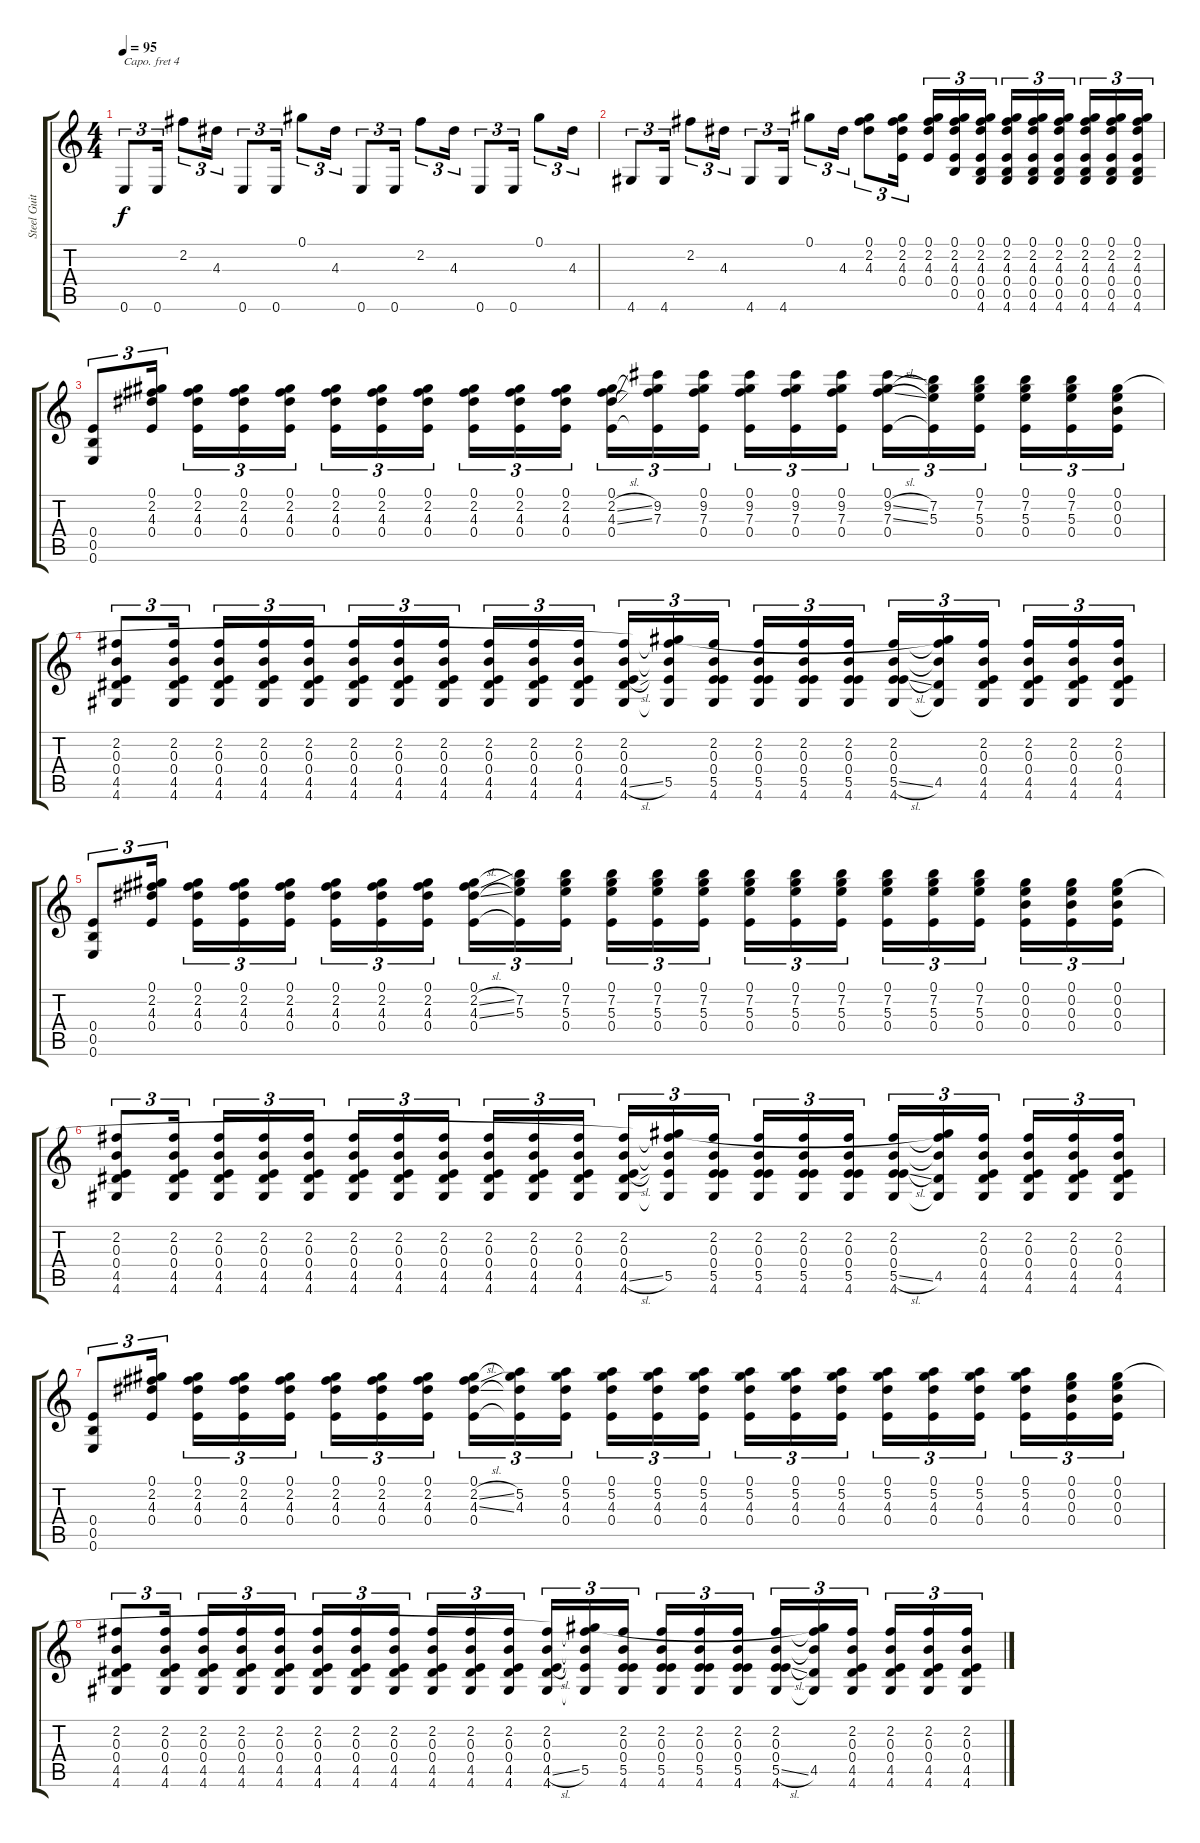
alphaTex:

\track ("Steel Guitar" "Steel Guit") {instrument acousticguitarsteel}
\staff {score tabs}
\capo 4
\tuning (E4 C4 G3 C3 G2 C2) {hide}
\ts (4 4)
\tempo 95
\clef g2
\ks c
0.6.8{tu (3 2) dy f} 0.6.16{tu (3 2)} 2.2.8{tu (3 2)} 4.3.16{tu (3 2)} 0.6.8{tu (3 2)} 0.6.16{tu (3 2)} 0.1.8{tu (3 2)} 4.3.16{tu (3 2)} 0.6.8{tu (3 2)} 0.6.16{tu (3 2)} 2.2.8{tu (3 2)} 4.3.16{tu (3 2)} 0.6.8{tu (3 2)} 0.6.16{tu (3 2)} 0.1.8{tu (3 2)} 4.3.16{tu (3 2)} |
4.6.8{tu (3 2)} 4.6.16{tu (3 2)} 2.2.8{tu (3 2)} 4.3.16{tu (3 2)} 4.6.8{tu (3 2)} 4.6.16{tu (3 2)} 0.1.8{tu (3 2)} 4.3.16{tu (3 2)} (0.1 2.2 4.3).8{tu (3 2)} (0.1 2.2 4.3 0.4).16{tu (3 2) beam splitsecondary} (0.1 2.2 4.3 0.4).16{tu (3 2)} (0.1 2.2 4.3 0.4 0.5).16{tu (3 2)} (0.1 2.2 4.3 0.4 0.5 4.6).16{tu (3 2)} (0.1 2.2 4.3 0.4 0.5 4.6).16{tu (3 2)} (0.1 2.2 4.3 0.4 0.5 4.6).16{tu (3 2)} (0.1 2.2 4.3 0.4 0.5 4.6).16{tu (3 2) beam splitsecondary} (0.1 2.2 4.3 0.4 0.5 4.6).16{tu (3 2)} (0.1 2.2 4.3 0.4 0.5 4.6).16{tu (3 2)} (0.1 2.2 4.3 0.4 0.5 4.6).16{tu (3 2)} |
(0.4 0.5 0.6).8{tu (3 2)} (0.1 2.2 4.3 0.4).16{tu (3 2) beam splitsecondary} (0.1 2.2 4.3 0.4).16{tu (3 2)} (0.1 2.2 4.3 0.4).16{tu (3 2)} (0.1 2.2 4.3 0.4).16{tu (3 2)} (0.1 2.2 4.3 0.4).16{tu (3 2)} (0.1 2.2 4.3 0.4).16{tu (3 2)} (0.1 2.2 4.3 0.4).16{tu (3 2) beam splitsecondary} (0.1 2.2 4.3 0.4).16{tu (3 2)} (0.1 2.2 4.3 0.4).16{tu (3 2)} (0.1 2.2 4.3 0.4).16{tu (3 2)} (0.1 2.2{sl} 4.3{sl} 0.4).16{tu (3 2)} (0.1{t} 9.2 7.3 0.4{t}).16{tu (3 2)} (0.1 9.2 7.3 0.4).16{tu (3 2) beam splitsecondary} (0.1 9.2 7.3 0.4).16{tu (3 2)} (0.1 9.2 7.3 0.4).16{tu (3 2)} (0.1 9.2 7.3 0.4).16{tu (3 2)} (0.1 9.2{sl} 7.3{sl} 0.4).16{tu (3 2)} (0.1{t} 7.2 5.3 0.4{t}).16{tu (3 2)} (0.1 7.2 5.3 0.4).16{tu (3 2) beam splitsecondary} (0.1 7.2 5.3 0.4).16{tu (3 2)} (0.1 7.2 5.3 0.4).16{tu (3 2)} (0.1 0.2 0.3 0.4).16{tu (3 2)} |
(2.2 0.3 0.4 4.5 4.6).8{tu (3 2)} (2.2 0.3 0.4 4.5 4.6).16{tu (3 2) beam splitsecondary} (2.2 0.3 0.4 4.5 4.6).16{tu (3 2)} (2.2 0.3 0.4 4.5 4.6).16{tu (3 2)} (2.2 0.3 0.4 4.5 4.6).16{tu (3 2)} (2.2 0.3 0.4 4.5 4.6).16{tu (3 2)} (2.2 0.3 0.4 4.5 4.6).16{tu (3 2)} (2.2 0.3 0.4 4.5 4.6).16{tu (3 2) beam splitsecondary} (2.2 0.3 0.4 4.5 4.6).16{tu (3 2)} (2.2 0.3 0.4 4.5 4.6).16{tu (3 2)} (2.2 0.3 0.4 4.5 4.6).16{tu (3 2)} (2.2 0.3 0.4 4.5{sl} 4.6).16{tu (3 2)} (0.1{t} 2.2{t} 0.3{t} 5.5 4.6{t}).16{tu (3 2)} (2.2 0.3 0.4 5.5 4.6).16{tu (3 2) beam splitsecondary} (2.2 0.3 0.4 5.5 4.6).16{tu (3 2)} (2.2 0.3 0.4 5.5 4.6).16{tu (3 2)} (2.2 0.3 0.4 5.5 4.6).16{tu (3 2)} (2.2 0.3 0.4 5.5{sl} 4.6).16{tu (3 2)} (0.1{t} 2.2{t} 0.3{t} 4.5 4.6{t}).16{tu (3 2)} (2.2 0.3 0.4 4.5 4.6).16{tu (3 2) beam splitsecondary} (2.2 0.3 0.4 4.5 4.6).16{tu (3 2)} (2.2 0.3 0.4 4.5 4.6).16{tu (3 2)} (2.2 0.3 0.4 4.5 4.6).16{tu (3 2)} |
(0.4 0.5 0.6).8{tu (3 2)} (0.1 2.2 4.3 0.4).16{tu (3 2) beam splitsecondary} (0.1 2.2 4.3 0.4).16{tu (3 2)} (0.1 2.2 4.3 0.4).16{tu (3 2)} (0.1 2.2 4.3 0.4).16{tu (3 2)} (0.1 2.2 4.3 0.4).16{tu (3 2)} (0.1 2.2 4.3 0.4).16{tu (3 2)} (0.1 2.2 4.3 0.4).16{tu (3 2) beam splitsecondary} (0.1 2.2{sl} 4.3{sl} 0.4).16{tu (3 2)} (0.1{t} 7.2 5.3 0.4{t}).16{tu (3 2)} (0.1 7.2 5.3 0.4).16{tu (3 2)} (0.1 7.2 5.3 0.4).16{tu (3 2)} (0.1 7.2 5.3 0.4).16{tu (3 2)} (0.1 7.2 5.3 0.4).16{tu (3 2) beam splitsecondary} (0.1 7.2 5.3 0.4).16{tu (3 2)} (0.1 7.2 5.3 0.4).16{tu (3 2)} (0.1 7.2 5.3 0.4).16{tu (3 2)} (0.1 7.2 5.3 0.4).16{tu (3 2)} (0.1 7.2 5.3 0.4).16{tu (3 2)} (0.1 7.2 5.3 0.4).16{tu (3 2) beam splitsecondary} (0.1 0.2 0.3 0.4).16{tu (3 2)} (0.1 0.2 0.3 0.4).16{tu (3 2)} (0.1 0.2 0.3 0.4).16{tu (3 2)} |
(2.2 0.3 0.4 4.5 4.6).8{tu (3 2)} (2.2 0.3 0.4 4.5 4.6).16{tu (3 2) beam splitsecondary} (2.2 0.3 0.4 4.5 4.6).16{tu (3 2)} (2.2 0.3 0.4 4.5 4.6).16{tu (3 2)} (2.2 0.3 0.4 4.5 4.6).16{tu (3 2)} (2.2 0.3 0.4 4.5 4.6).16{tu (3 2)} (2.2 0.3 0.4 4.5 4.6).16{tu (3 2)} (2.2 0.3 0.4 4.5 4.6).16{tu (3 2) beam splitsecondary} (2.2 0.3 0.4 4.5 4.6).16{tu (3 2)} (2.2 0.3 0.4 4.5 4.6).16{tu (3 2)} (2.2 0.3 0.4 4.5 4.6).16{tu (3 2)} (2.2 0.3 0.4 4.5{sl} 4.6).16{tu (3 2)} (0.1{t} 2.2{t} 0.3{t} 5.5 4.6{t}).16{tu (3 2)} (2.2 0.3 0.4 5.5 4.6).16{tu (3 2) beam splitsecondary} (2.2 0.3 0.4 5.5 4.6).16{tu (3 2)} (2.2 0.3 0.4 5.5 4.6).16{tu (3 2)} (2.2 0.3 0.4 5.5 4.6).16{tu (3 2)} (2.2 0.3 0.4 5.5{sl} 4.6).16{tu (3 2)} (0.1{t} 2.2{t} 0.3{t} 4.5 4.6{t}).16{tu (3 2)} (2.2 0.3 0.4 4.5 4.6).16{tu (3 2) beam splitsecondary} (2.2 0.3 0.4 4.5 4.6).16{tu (3 2)} (2.2 0.3 0.4 4.5 4.6).16{tu (3 2)} (2.2 0.3 0.4 4.5 4.6).16{tu (3 2)} |
(0.4 0.5 0.6).8{tu (3 2)} (0.1 2.2 4.3 0.4).16{tu (3 2) beam splitsecondary} (0.1 2.2 4.3 0.4).16{tu (3 2)} (0.1 2.2 4.3 0.4).16{tu (3 2)} (0.1 2.2 4.3 0.4).16{tu (3 2)} (0.1 2.2 4.3 0.4).16{tu (3 2)} (0.1 2.2 4.3 0.4).16{tu (3 2)} (0.1 2.2 4.3 0.4).16{tu (3 2) beam splitsecondary} (0.1 2.2{sl} 4.3{sl} 0.4).16{tu (3 2)} (0.1{t} 5.2 4.3 0.4{t}).16{tu (3 2)} (0.1 5.2 4.3 0.4).16{tu (3 2)} (0.1 5.2 4.3 0.4).16{tu (3 2)} (0.1 5.2 4.3 0.4).16{tu (3 2)} (0.1 5.2 4.3 0.4).16{tu (3 2) beam splitsecondary} (0.1 5.2 4.3 0.4).16{tu (3 2)} (0.1 5.2 4.3 0.4).16{tu (3 2)} (0.1 5.2 4.3 0.4).16{tu (3 2)} (0.1 5.2 4.3 0.4).16{tu (3 2)} (0.1 5.2 4.3 0.4).16{tu (3 2)} (0.1 5.2 4.3 0.4).16{tu (3 2) beam splitsecondary} (0.1 5.2 4.3 0.4).16{tu (3 2)} (0.1 0.2 0.3 0.4).16{tu (3 2)} (0.1 0.2 0.3 0.4).16{tu (3 2)} |
(2.2 0.3 0.4 4.5 4.6).8{tu (3 2)} (2.2 0.3 0.4 4.5 4.6).16{tu (3 2) beam splitsecondary} (2.2 0.3 0.4 4.5 4.6).16{tu (3 2)} (2.2 0.3 0.4 4.5 4.6).16{tu (3 2)} (2.2 0.3 0.4 4.5 4.6).16{tu (3 2)} (2.2 0.3 0.4 4.5 4.6).16{tu (3 2)} (2.2 0.3 0.4 4.5 4.6).16{tu (3 2)} (2.2 0.3 0.4 4.5 4.6).16{tu (3 2) beam splitsecondary} (2.2 0.3 0.4 4.5 4.6).16{tu (3 2)} (2.2 0.3 0.4 4.5 4.6).16{tu (3 2)} (2.2 0.3 0.4 4.5 4.6).16{tu (3 2)} (2.2 0.3 0.4 4.5{sl} 4.6).16{tu (3 2)} (0.1{t} 2.2{t} 0.3{t} 5.5 4.6{t}).16{tu (3 2)} (2.2 0.3 0.4 5.5 4.6).16{tu (3 2) beam splitsecondary} (2.2 0.3 0.4 5.5 4.6).16{tu (3 2)} (2.2 0.3 0.4 5.5 4.6).16{tu (3 2)} (2.2 0.3 0.4 5.5 4.6).16{tu (3 2)} (2.2 0.3 0.4 5.5{sl} 4.6).16{tu (3 2)} (0.1{t} 2.2{t} 0.3{t} 4.5 4.6{t}).16{tu (3 2)} (2.2 0.3 0.4 4.5 4.6).16{tu (3 2) beam splitsecondary} (2.2 0.3 0.4 4.5 4.6).16{tu (3 2)} (2.2 0.3 0.4 4.5 4.6).16{tu (3 2)} (2.2 0.3 0.4 4.5 4.6).16{tu (3 2)}
